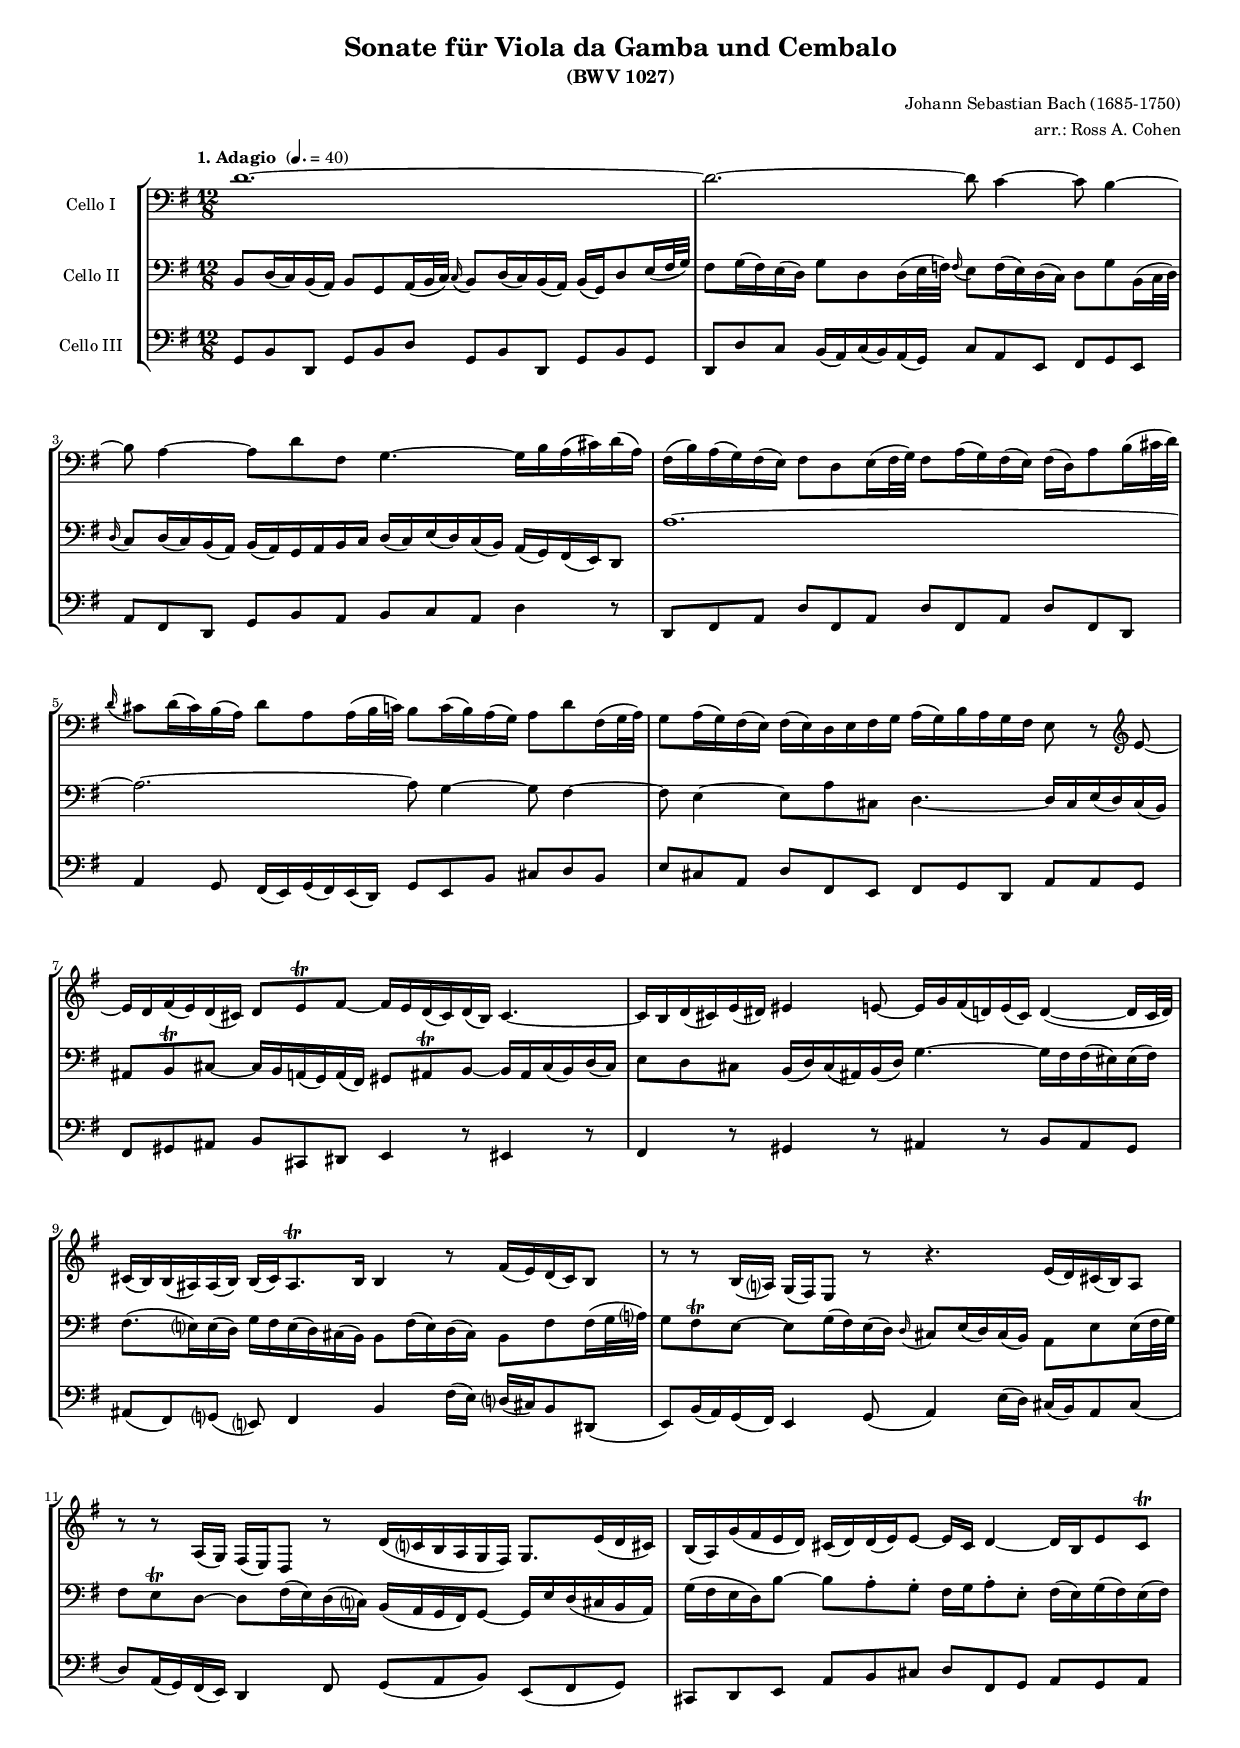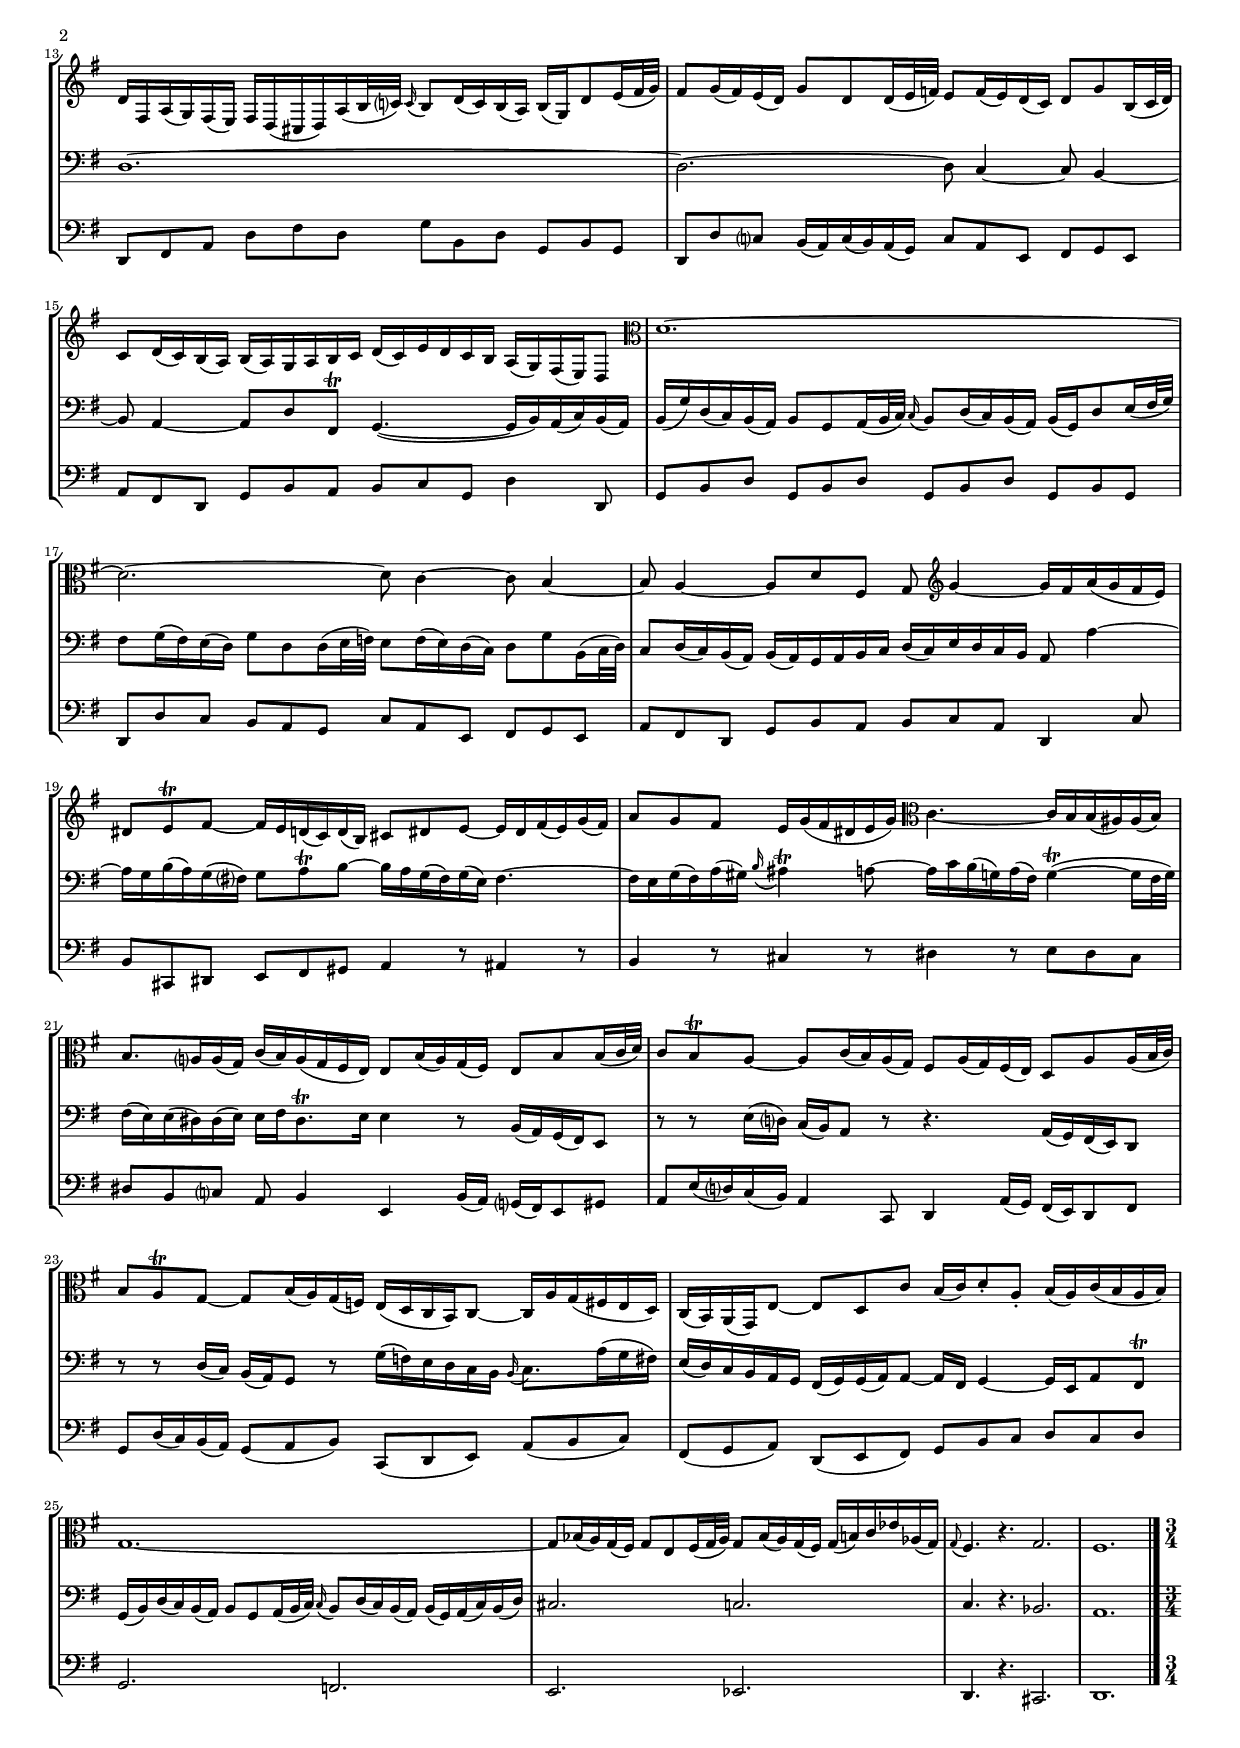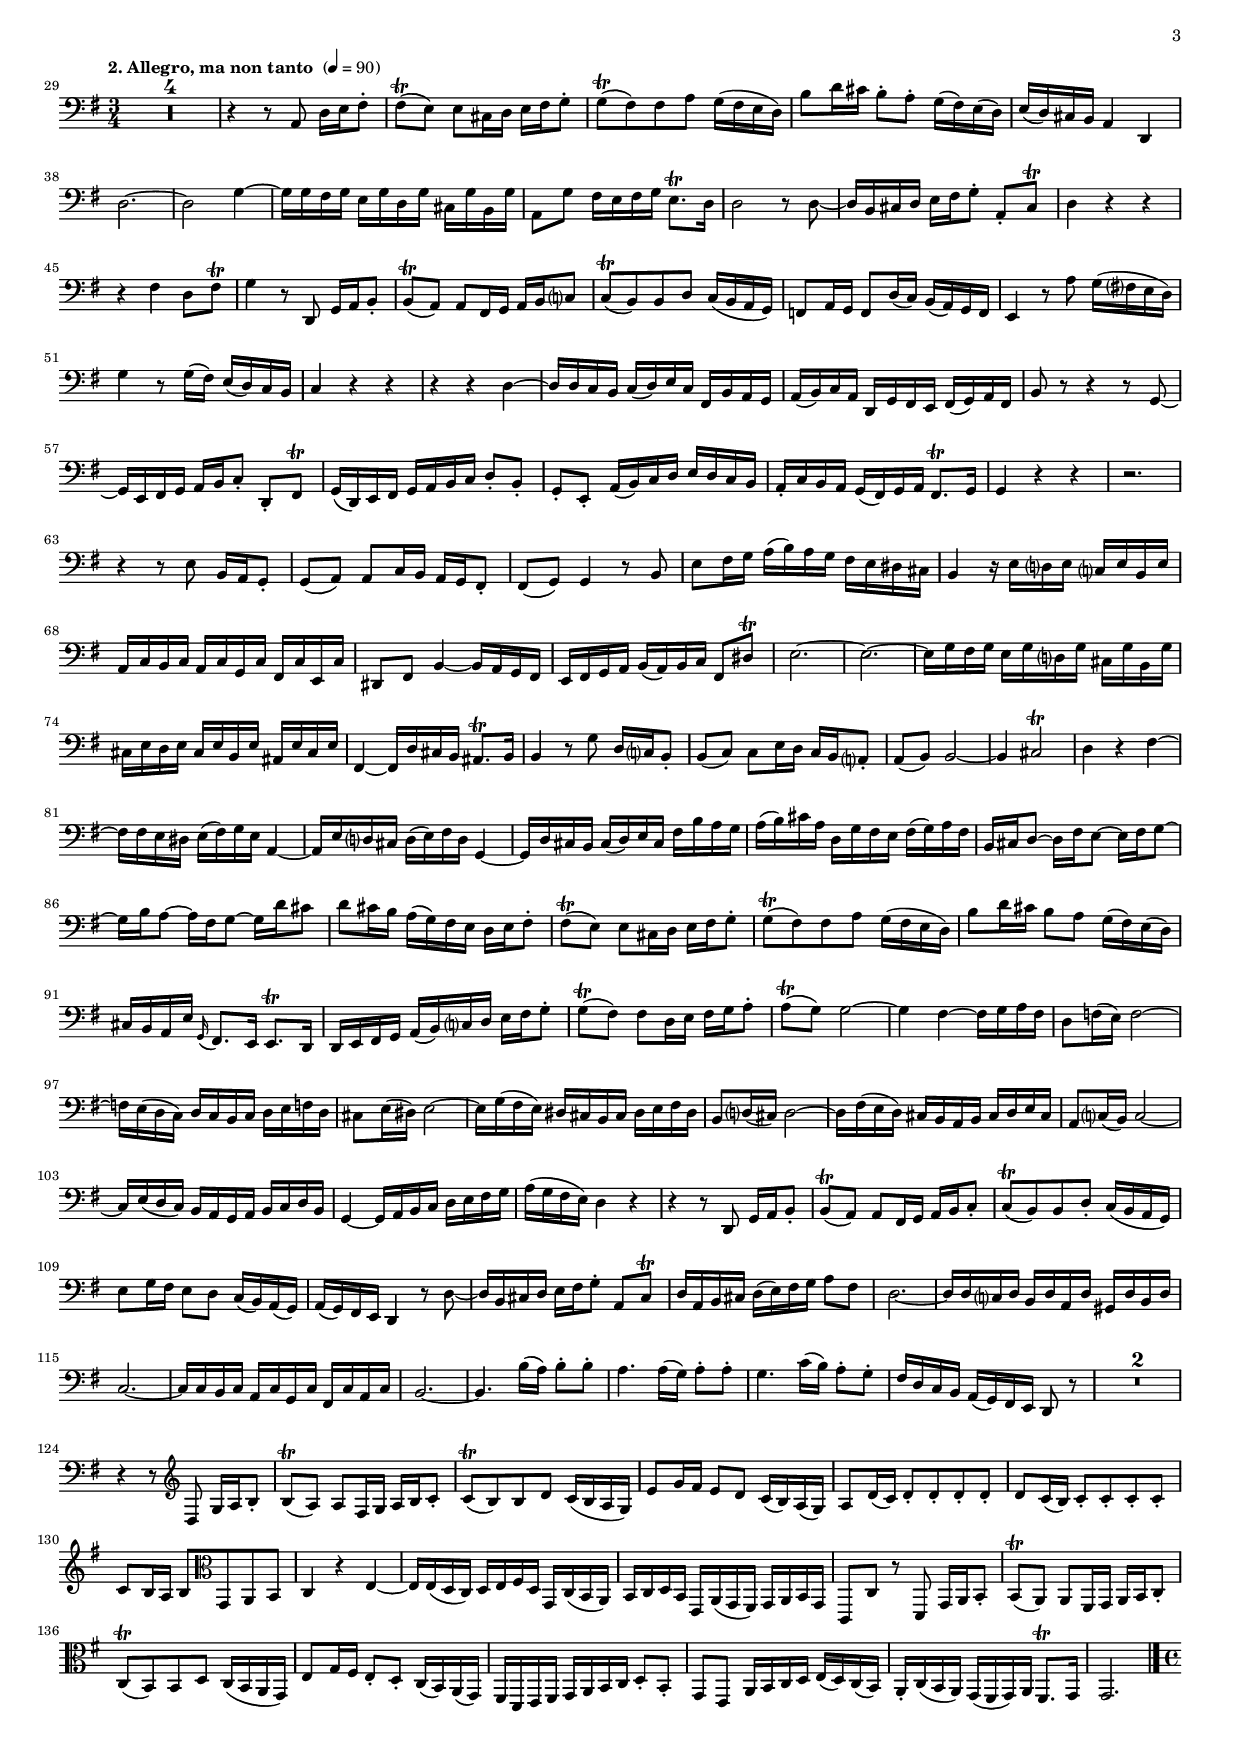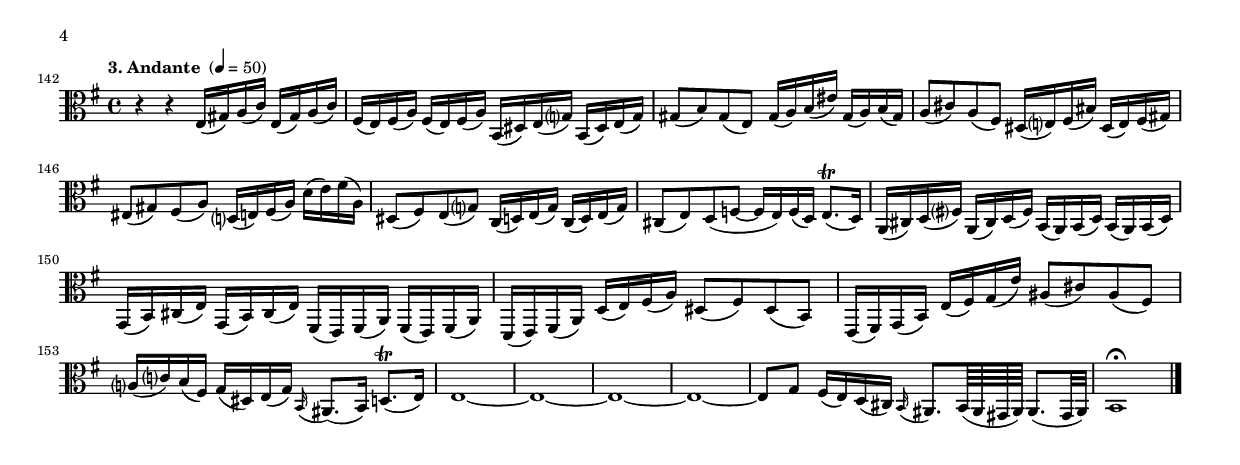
\version "2.14.2"
\include "deutsch.ly"

#(set-global-staff-size 14.5)

\header {
  title = "Sonate für Viola da Gamba und Cembalo"
  subtitle = "(BWV 1027)"
  composer = "Johann Sebastian Bach (1685-1750)"
  arranger = "arr.: Ross A. Cohen"
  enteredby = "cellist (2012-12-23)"
}

voiceconsts = {
 \key g \major
% \numericTimeSignature
 \compressFullBarRests
 \clef "bass"
}

mihi = "clarinet"
%minstr = "accordion"
%milo = "bassoon"
milo = "harpsichord"

introa = { \tempo "1. Adagio " 4.=40 \time 12/8 }
introb = { \pageBreak \tempo "2. Allegro, ma non tanto " 4=90 \time 3/4 }
introc = { \pageBreak \tempo "3. Andante " 4=50 \time 4/4 }
introd = { \pageBreak \tempo "4. Allegro moderato " 4=80 \time 4/4 }

pizz = \markup \bold \italic "pizz."

va = \relative c'' {
  \voiceconsts

  \introa
  d1.~
  d2.~ d8 c4~ c8 h4~
  h8 a4~ a8 d fis, g4.~ g16 h a( cis) d( a)

  fis( h) a( g) fis( e) fis8 d e16( fis32 g) fis8 a16( g) fis( e) fis( d) a'8 h16( cis32 d)
  \appoggiatura d16 cis8 d16( cis) h( a) d8 a a16( h32 c) h8 c16( h) a( g) a8 d fis,16( g32 a)

  g8 a16( g) fis( e) fis( e) d e fis g a( g) h a g fis e8 r \clef "treble" e'~
  e16 d fis( e) d( cis) d8 e\trill fis~ fis16 e d( cis) d( h) cis4.~

  cis16 h d( cis) e( dis) eis4 e8~ e16 g fis( d) e( cis) d4(~ d16 cis32 d)
  cis16( h) h( ais) ais( h) h( cis) ais8.\trill h16 h4 r8 fis'16( e) d( cis) h8

  r r h16( a?) g( fis) e8 r r4. e'16( d) cis( h) a8
  r r a16( g) fis( e) d8 r d'16( c? h a g fis) g8. e'16( d cis)

  h( a) g'( fis e d) cis( d) d( e) e8~ e16 cis d4~ d16 h e8 cis\trill
  d16 fis, a( g) fis( e) fis d( cis d) a'( h32 c?) \appoggiatura c16 h8 d16( c) h( a) h( g) d'8 e16( fis32 g)

  fis8 g16( fis) e( d) g8 d d16( e32 f) e8 f16( e) d( c) d8 g h,16( c32 d)
  c8 d16( c) h( a) h( a) g a h c d( c) e d c h a( g) fis( e) d8 \clef "alto"

  d'1.~
  d2.~ d8 c4~ c8 h4~
  h8 a4~ a8 d fis, g \clef "treble" g'4~ g16 fis a( g fis e)

  dis8 e\trill fis~ fis16 e d( c) d( h) cis8 dis e~ e16 dis fis( e) g( fis)
  a8 g fis e16 g( fis dis e g) \clef "alto" c,4.~ c16 h h( ais) ais( h)

  h8. a?16 a( g) c( h) a( g fis e) e8 h'16( a) g( fis) e8 h' h16( c32 d)
  c8 h\trill a~ a c16( h) a( g) fis8 a16( g) fis( e) d8 a' a16( h32 c)

  h8 a\trill g~ g h16( a) g( f) e( d c h) c8~ c16 a' g( fis e d)
  c( h) a( g) e'8~ e d c' h16( c) d8-. a-. h16( a) c( h a h)

  g1.~
  g8 b16( a) g( fis) g8 e fis16( g32 a) g8 b16( a) g( fis) g( h) c es as,( g)
  \appoggiatura g8 fis4. r g2.
  fis1. \bar "|."
}

vb = \relative c' {
  \voiceconsts

  \introa
  h8 d16( c) h( a) h8 g a16( h32 c) \appoggiatura c16 h8 d16( c) h( a) h( g) d'8 e16( fis32 g)
  fis8 g16( fis) e( d) g8 d d16( e32 f) \appoggiatura f16 e8 f16( e) d( c) d8 g h,16( c32 d)

  \appoggiatura d16 c8 d16( c) h( a) h( a) g a h c d( c) e( d) c( h) a( g) fis( e) d8
  a''1.~
  a2.~ a8 g4~ g8 fis4~

  fis8 e4~ e8 a cis, d4.~ d16 cis e( d) cis( h)
  ais8 h\trill cis~ cis16 h a( g) a( fis) gis8 ais\trill h~ h16 ais cis( h) d( cis)

  e8 d cis h16( d) cis( ais) h( d) g4.~ g16 fis fis( eis) eis( fis)
  fis8.( e?16) e( d) g fis e( d) cis( h) h8 fis'16( e) d( cis) h8 fis' fis16( g32 a?)

  g8 fis\trill e~ e g16( fis) e( d) \appoggiatura d16 cis8 e16( d) cis( h) a8 e' e16( fis32 g)
  fis8 e\trill d~ d fis16( e) d( c?) h( a g fis) g8~ g16 e' d( cis h a)

  g'( fis e d) h'8~ h a-. g-. fis16 g a8-. e-. fis16( e) g( fis) e( fis)
  d1.~
  d2.~ d8 c4~ c8 h4~

  h8 a4~ a8 d fis,\trill g4.(~ g16 h) a( c) h( a)
  h( g') d( c) h( a) h8 g a16( h32 c) \appoggiatura c16 h8 d16( c) h( a) h( g) d'8 e16( fis32 g)

  fis8 g16( fis) e( d) g8 d d16( e32 f) e8 f16( e) d( c) d8 g h,16( c32 d)
  c8 d16( c) h( a) h( a) g a h c d( c) e d c h a8 a'4~

  a16 g h( a) g( fis?) g8 a\trill h~ h16 a g( fis) g( e) fis4.~
  fis16 e g( fis) a( gis) \appoggiatura h16 ais4\trill a8~ a16 c h( g) a( fis) g4(~\trill g16 fis32 g)

  fis16( e) e( dis) dis( e) e fis dis8.\trill e16 e4 r8 h16( a) g( fis) e8
  r r e'16( d?) c( h) a8 r r4. a16( g) fis( e) d8

  r r d'16( c) h( a) g8 r g'16( f) e d c h \appoggiatura h16 c8. a'16( g fis)
  e( d) c h a g fis( g) g( a) a8~ a16 fis g4~ g16 e a8 fis\trill

  g16( h) d( c) h( a) h8 g a16( h32 c) \appoggiatura c16 h8 d16( c) h( a) h( g) a( c) h( d)
  cis2. c
  c4. r b2.
  a1. \bar "|."

  \introb
  R2.*4
  r4 r8 a d16 e fis8-.
  fis(\trill e) e cis16 d e fis g8-.
  g(\trill fis) fis a g16( fis e d)

  h'8 d16 cis h8-. a-. g16( fis) e( d)
  e( d) cis h a4 d,
  d'2.~
  d2 g4~
  g16 g fis g e g d g cis, g' h, g'

  a,8 g' fis16 e fis g e8.\trill d16
  d2 r8 d~
  d16 h cis d e fis g8-. a,-. cis\trill
  d4 r r
  r fis d8 fis\trill

  g4 r8 d, g16 a h8-.
  h(\trill a) a fis16 g a h c?8
  c(\trill h) h d c16( h a g)
  f8 a16 g f8 d'16( c) h( a) g f

  e4 r8 a' g16( fis? e d)
  g4 r8 g16( fis) e( d) c h
  c4 r r
  r r d~
  d16 d c h c( d) e c fis, h a g

  a( h) c a d, g fis e fis( g) a fis
  h8 r r4 r8 g~
  g16 e fis g a h c8-. d,-. fis\trill
  g16( d) e fis g a h c d8-. h-.

  g-. e-. a16( h) c d e d c h
  a-. c h a g( fis) g a fis8.\trill g16
  g4 r r
  r2.
  r4 r8 e' h16 a g8-.

  g( a) a c16 h a g fis8-.
  fis( g) g4 r8 h
  e fis16 g a( h) a g fis e dis cis
  h4 r16 e d? e c? e h e

  a, c h c a c g c fis, c' e, c'
  dis,8 fis h4~ h16 a g fis
  e fis g a h( a) h c fis,8 dis'\trill
  e2.~
  e~

  e16 g fis g e g d? g cis, g' h, g'
  cis, e d e cis e h e ais, e' cis e
  fis,4~ fis16 d' cis h ais8.\trill h16
  h4 r8 g' d16 c? h8-.

  h( c) c e16 d c h a?8-.
  a( h) h2~
  h4 cis2\trill
  d4 r fis~
  fis16 fis e dis e( fis) g e a,4~

  a16 e' d? cis d( e) fis d g,4~
  g16 d' cis h cis( d) e cis fis h a g
  a( h) cis a d, g fis e fis( g) a fis

  h, cis d8~ d16 fis e8~ e16 fis g8~
  g16 h a8~ a16 fis g8~ g16 d' cis8
  d cis16 h a( g) fis e d e fis8-.

  fis(\trill e) e cis16 d e fis g8-.
  g(\trill fis) fis a g16( fis e d)
  h'8 d16 cis h8 a g16( fis) e( d)

  cis h a e' \appoggiatura g, fis8. e16 e8.\trill d16
  d e fis g a( h) c? d e fis g8-.
  g(\trill fis) fis d16 e fis g a8-.

  a(\trill g) g2~
  g4 fis~ fis16 g a fis
  d8 f16( e) f2~
  f16 e( d c) d c h c d e f d
  cis8 e16( dis) e2~

  e16 g( fis e) dis cis h cis dis e fis dis
  h8 d?16( cis) d2~
  d16 fis( e d) cis h a h cis d e cis

  a8 c?16( h) c2~
  c16 e( d c) h a g a h c d h
  g4~ g16 a h c d e fis g

  a( g fis e) d4 r
  r r8 d, g16 a h8-.
  h(\trill a) a fis16 g a h c8-.
  c(\trill h) h d-. c16( h a g)

  e'8 g16 fis e8 d c16( h) a( g)
  a( g) fis e d4 r8 d'~
  d16 h cis d e fis g8-. a, cis\trill

  d16 a h cis d( e) fis g a8 fis
  d2.~
  d16 d c? d h d a d gis, d' h d

  c2.~
  c16 c h c a c g c fis, c' a c
  h2.~
  h4. h'16( a) h8-. h-.

  a4. a16( g) a8-. a-.
  g4. c16( h) a8-. g-.
  fis16 d c h a( g) fis e d8 r
  R2.*2

  r4 r8 \clef "treble" d' g16 a h8-.
  h(\trill a) a fis16 g a h c8-.
  c(\trill h) h d c16( h a g)
  e'8 g16 fis e8 d c16( h) a( g)

  a8 d16( c) d8-. d-. d-. d-.
  d c16( h) c8-. c-. c-. c-.
  c h16 a h8 \clef "alto" g, a h
  c4 r e~

  e16 e( d c) d e fis d g, c( h a)
  h c d h e, a( g fis) g a h g
  c,8 c' r d, g16 a h8-.

  h(\trill a) a fis16 g a h c8-.
  c(\trill h) h d c16( h a g)
  e'8 g16 fis e8-. d-. c16( h) a( g)
  fis d e fis g a h c d8-. h-.

  g e a16 h c d e( d) c( h)
  a-. c( h a) g( fis g) a fis8.\trill g16
  g2. \bar "|."

  \introc
  r4 r e'16( gis) a( c) e,( gis) a( c)
  fis,( e) fis( a) fis( e) fis( a) h,( dis) e( g?) h,( dis) e( g)

  gis8( h) gis( e) gis16( a) h( eis) gis,( a) h( gis)
  a8( cis) a( fis) dis16( e?) fis( his) dis,( e) fis( gis)

  eis8( gis) fis( a) d,?16( e) fis( a) d( e) fis( a,)
  dis,8( fis) e( g?) c,16( d) e( g) c,( d) e( g)

  cis,8( e) d( f~ f16 e) f( d) e8.(\trill d16)
  a( cis) d( fis?) a,( cis) d( fis) h,( a) h( d) h( a) h( d)

  g,( h) cis( e) g,( h) cis( e) fis,( e) fis( a) fis( e) fis( a)
  d,( e) fis( a) d( e) fis( a) dis,8( fis) dis( h)

  e,16( fis) g( h) e( fis) g( e') ais,8( cis) ais( fis)
  a?16( c?) h( fis) g( dis) e( g) \appoggiatura h, ais8.( h16) d8.(\trill e16)

  e1~
  e~
  e~

  e~
  e8 g fis16( e) d( cis) \appoggiatura h16 ais8. h64( ais gis ais) ais8.( gis32 ais)
  h1\fermata \bar "|."
}

vc = \relative c' {
  \voiceconsts

  \introa
  g8 h d, g h d g, h d, g h g
  d d' c h16( a) c( h) a( g) c8 a e fis g e
  a fis d g h a h c a d4 r8

  d, fis a d fis, a d fis, a d fis, d
  a'4 g8 fis16( e) g( fis) e( d) g8 e h' cis d h
  e cis a d fis, e fis g d a' a g

  fis gis ais h cis, dis e4 r8 eis4 r8
  fis4 r8 gis4 r8 ais4 r8 h ais gis
  ais( fis) g?( e?) fis4 h fis'16( e) d?( cis) h8 dis,(

  e) h'16( a) g( fis) e4 g8( a4) e'16( d) cis( h) a8 cis(
  d) a16( g) fis( e) d4 fis8 g( a h) e,( fis g)
  cis, d e a h cis d fis, g a g a

  d, fis a d fis d g h, d g, h g
  d d' c? h16( a) c( h) a( g) c8 a e fis g e
  a fis d g h a h c g d'4 d,8

  g h d g, h d g, h d g, h g
  d d' c h a g c a e fis g e
  a fis d g h a h c a d,4 c'8

  h cis, dis e fis gis a4 r8 ais4 r8
  h4 r8 cis4 r8 dis4 r8 e dis cis
  dis h c? a h4 e, h'16( a) g?( fis) e8 gis

  a e'16( d?) c( h) a4 c,8 d4 a'16( g) fis( e) d8 fis
  g d'16( c) h( a) g8( a h) c,( d e) a( h c)

  fis,( g a) d,( e fis) g h c d c d
  g,2. f
  e es
  d4. r cis2.
  d1. \bar "|."
}


music = \new StaffGroup <<
      \new Staff {
	\set Staff.midiInstrument = \mihi
	\set Staff.instrumentName = #"Cello I"
	\transpose g g, { \va }
      }

      \new Staff {
	\set Staff.midiInstrument = \milo
	\set Staff.instrumentName = #"Cello II"
	\transpose g g, { \vb }
      }

      \new Staff {
	\set Staff.midiInstrument = \milo
	\set Staff.instrumentName = #"Cello III"
	\transpose g g, { \vc }
      }
>>

\book {
  \score {
    \music
    \layout {}
  }

  \score {
    \unfoldRepeats \music

    \midi {
      \context {
        \Score
      }
    }
  }
}
